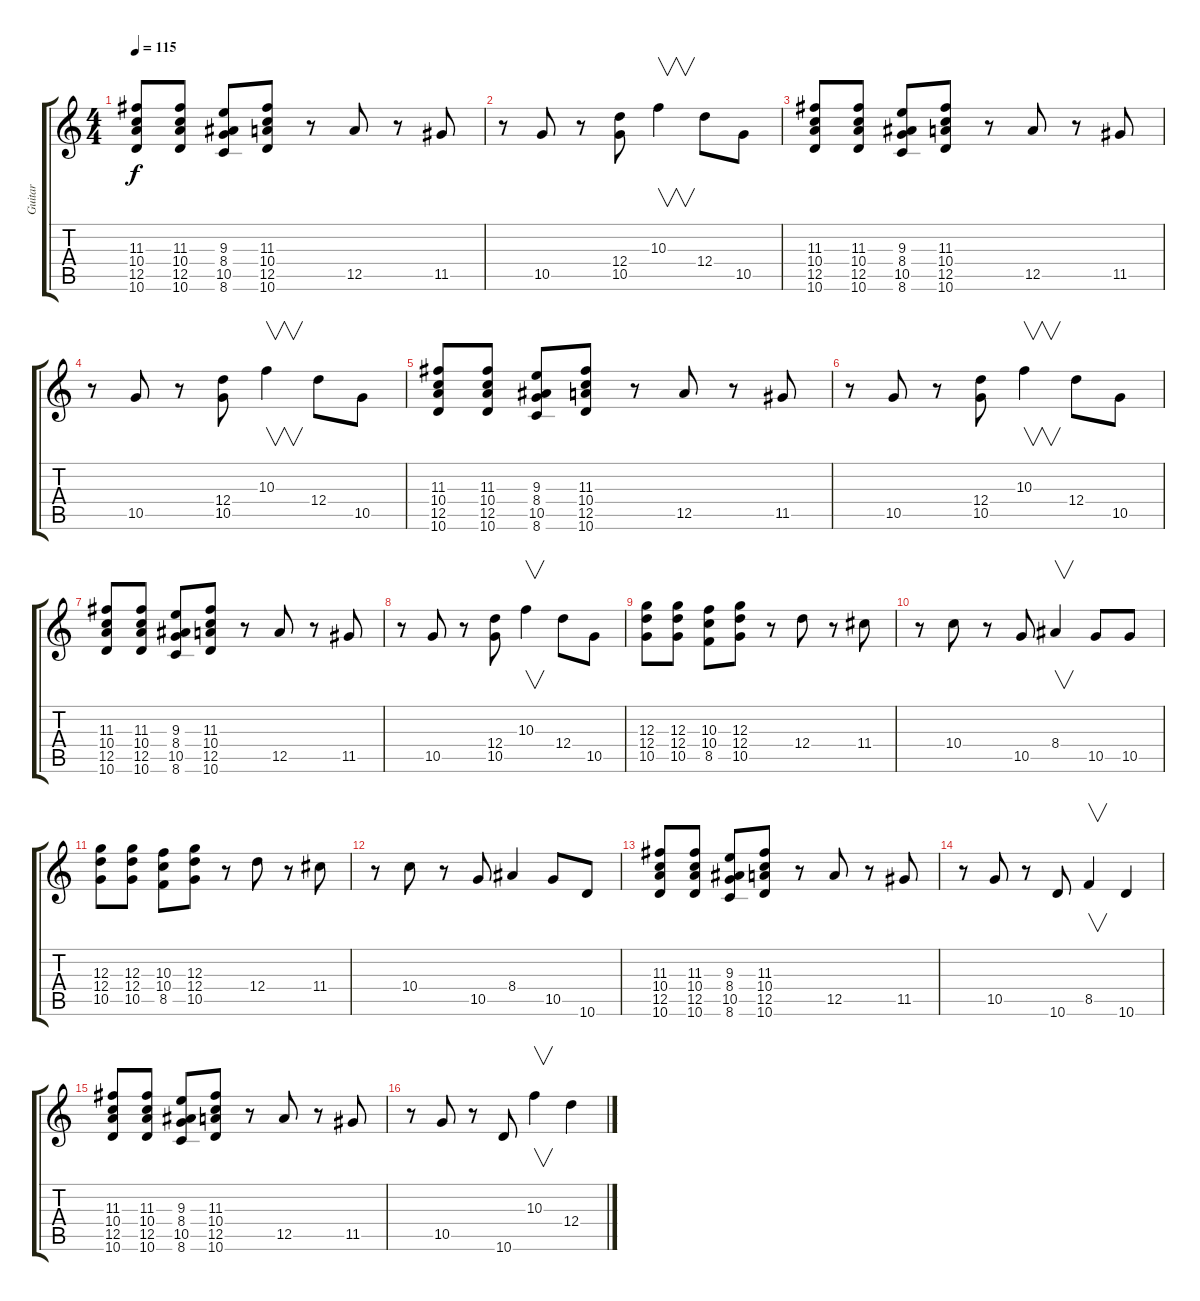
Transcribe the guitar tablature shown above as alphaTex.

\track ("Guitar" "Guitar") {instrument overdrivenguitar}
\staff {score tabs}
\tuning (E4 B3 G3 D3 A2 E2) {hide}
\ts (4 4)
\tempo 115
\clef g2
\ks c
(11.3 10.4 12.5 10.6).8{dy f} (11.3 10.4 12.5 10.6).8 (9.3 8.4 10.5 8.6).8 (11.3 10.4 12.5 10.6).8 r.8 12.5.8 r.8 11.5.8 |
r.8 10.5.8 r.8 (12.4 10.5).8 10.3.4{v} 12.4.8 10.5.8 |
(11.3 10.4 12.5 10.6).8 (11.3 10.4 12.5 10.6).8 (9.3 8.4 10.5 8.6).8 (11.3 10.4 12.5 10.6).8 r.8 12.5.8 r.8 11.5.8 |
r.8 10.5.8 r.8 (12.4 10.5).8 10.3.4{v} 12.4.8 10.5.8 |
(11.3 10.4 12.5 10.6).8 (11.3 10.4 12.5 10.6).8 (9.3 8.4 10.5 8.6).8 (11.3 10.4 12.5 10.6).8 r.8 12.5.8 r.8 11.5.8 |
r.8 10.5.8 r.8 (12.4 10.5).8 10.3.4{v} 12.4.8 10.5.8 |
(11.3 10.4 12.5 10.6).8 (11.3 10.4 12.5 10.6).8 (9.3 8.4 10.5 8.6).8 (11.3 10.4 12.5 10.6).8 r.8 12.5.8 r.8 11.5.8 |
r.8 10.5.8 r.8 (12.4 10.5).8 10.3.4{v} 12.4.8 10.5.8 |
(12.3 12.4 10.5).8 (12.3 12.4 10.5).8 (10.3 10.4 8.5).8 (12.3 12.4 10.5).8 r.8 12.4.8 r.8 11.4.8 |
r.8 10.4.8 r.8 10.5.8 8.4.4{v} 10.5.8 10.5.8 |
(12.3 12.4 10.5).8 (12.3 12.4 10.5).8 (10.3 10.4 8.5).8 (12.3 12.4 10.5).8 r.8 12.4.8 r.8 11.4.8 |
r.8 10.4.8 r.8 10.5.8 8.4.4 10.5.8 10.6.8 |
(11.3 10.4 12.5 10.6).8 (11.3 10.4 12.5 10.6).8 (9.3 8.4 10.5 8.6).8 (11.3 10.4 12.5 10.6).8 r.8 12.5.8 r.8 11.5.8 |
r.8 10.5.8 r.8 10.6.8 8.5.4{v} 10.6.4 |
(11.3 10.4 12.5 10.6).8 (11.3 10.4 12.5 10.6).8 (9.3 8.4 10.5 8.6).8 (11.3 10.4 12.5 10.6).8 r.8 12.5.8 r.8 11.5.8 |
r.8 10.5.8 r.8 10.6.8 10.3.4{v} 12.4{ss}.4
